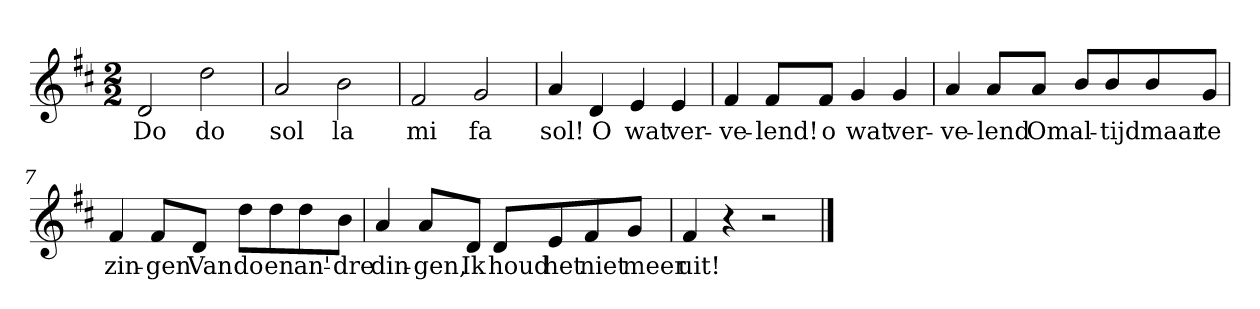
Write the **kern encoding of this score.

**kern	**text
*part1	*part1
*staff1	*staff1
*clefG2	*
*k[f#c#]	*
*D:	*
*M2/2	*
*MM120	*
=1	=1
2d	Do
2dd	do
=2	=2
2a	sol
2b	la
=3	=3
2f#	mi
2g	fa
=4	=4
4a	sol!
4d	O
4e	wat
4e	ver-
=5	=5
4f#	-ve-
8f#/L	-lend!
8f#/J	o
4g	wat
4g	ver-
=6	=6
4a	-ve-
8a/L	-lend
8a/J	Om
8b/L	al-
8b/	-tijd
8b/	maar
8g/J	te
=7	=7
4f#	zin-
8f#/L	-gen
8d/J	Van
8dd\L	do
8dd\	en
8dd\	an'-
8b\J	-dre
=8	=8
4a	din-
8a/L	-gen,
8d/J	Ik
8d/L	houd
8e/	het
8f#/	niet
8g/J	meer
=9	=9
4f#	uit!
4r	.
2r	.
==	==
*-	*-
